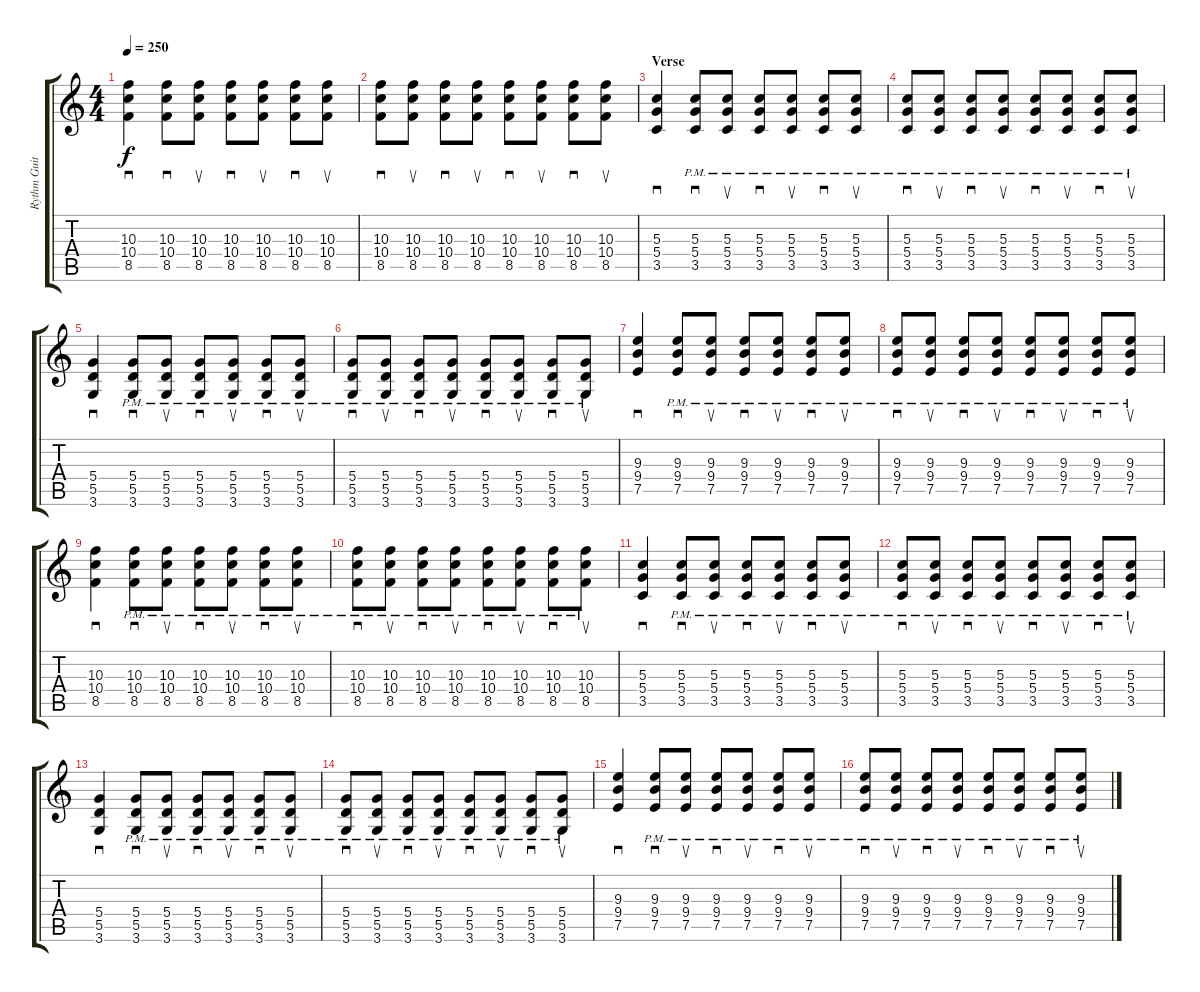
\track ("Rythm Guitar" "Rythm Guit") {instrument distortionguitar}
\staff {score tabs}
\tuning (E4 B3 G3 D3 A2 E2) {hide}
\ts (4 4)
\tempo 250
\clef g2
\ks c
(10.3 10.4 8.5).4{sd dy f} (10.3 10.4 8.5).8{sd} (10.3 10.4 8.5).8{su} (10.3 10.4 8.5).8{sd} (10.3 10.4 8.5).8{su} (10.3 10.4 8.5).8{sd} (10.3 10.4 8.5).8{su} |
(10.3 10.4 8.5).8{sd} (10.3 10.4 8.5).8{su} (10.3 10.4 8.5).8{sd} (10.3 10.4 8.5).8{su} (10.3 10.4 8.5).8{sd} (10.3 10.4 8.5).8{su} (10.3 10.4 8.5).8{sd} (10.3 10.4 8.5).8{su} |
\section ("" "Verse")
(5.3 5.4 3.5).4{sd} (5.3{pm} 5.4{pm} 3.5{pm}).8{sd} (5.3{pm} 5.4{pm} 3.5{pm}).8{su} (5.3{pm} 5.4{pm} 3.5{pm}).8{sd} (5.3{pm} 5.4{pm} 3.5{pm}).8{su} (5.3{pm} 5.4{pm} 3.5{pm}).8{sd} (5.3{pm} 5.4{pm} 3.5{pm}).8{su} |
(5.3{pm} 5.4{pm} 3.5{pm}).8{sd} (5.3{pm} 5.4{pm} 3.5{pm}).8{su} (5.3{pm} 5.4{pm} 3.5{pm}).8{sd} (5.3{pm} 5.4{pm} 3.5{pm}).8{su} (5.3{pm} 5.4{pm} 3.5{pm}).8{sd} (5.3{pm} 5.4{pm} 3.5{pm}).8{su} (5.3{pm} 5.4{pm} 3.5{pm}).8{sd} (5.3{pm} 5.4{pm} 3.5{pm}).8{su} |
(5.4 5.5 3.6).4{sd} (5.4{pm} 5.5{pm} 3.6).8{sd} (5.4{pm} 5.5{pm} 3.6).8{su} (5.4{pm} 5.5{pm} 3.6).8{sd} (5.4{pm} 5.5{pm} 3.6).8{su} (5.4{pm} 5.5{pm} 3.6).8{sd} (5.4{pm} 5.5{pm} 3.6).8{su} |
(5.4{pm} 5.5{pm} 3.6).8{sd} (5.4{pm} 5.5{pm} 3.6).8{su} (5.4{pm} 5.5{pm} 3.6).8{sd} (5.4{pm} 5.5{pm} 3.6).8{su} (5.4{pm} 5.5{pm} 3.6).8{sd} (5.4{pm} 5.5{pm} 3.6).8{su} (5.4{pm} 5.5{pm} 3.6).8{sd} (5.4{pm} 5.5{pm} 3.6).8{su} |
(9.3 9.4 7.5).4{sd} (9.3{pm} 9.4{pm} 7.5{pm}).8{sd} (9.3{pm} 9.4{pm} 7.5{pm}).8{su} (9.3{pm} 9.4{pm} 7.5{pm}).8{sd} (9.3{pm} 9.4{pm} 7.5{pm}).8{su} (9.3{pm} 9.4{pm} 7.5{pm}).8{sd} (9.3{pm} 9.4{pm} 7.5{pm}).8{su} |
(9.3{pm} 9.4{pm} 7.5{pm}).8{sd} (9.3{pm} 9.4{pm} 7.5{pm}).8{su} (9.3{pm} 9.4{pm} 7.5{pm}).8{sd} (9.3{pm} 9.4{pm} 7.5{pm}).8{su} (9.3{pm} 9.4{pm} 7.5{pm}).8{sd} (9.3{pm} 9.4{pm} 7.5{pm}).8{su} (9.3{pm} 9.4{pm} 7.5{pm}).8{sd} (9.3{pm} 9.4{pm} 7.5{pm}).8{su} |
(10.3 10.4 8.5).4{sd} (10.3{pm} 10.4{pm} 8.5{pm}).8{sd} (10.3{pm} 10.4{pm} 8.5{pm}).8{su} (10.3{pm} 10.4{pm} 8.5{pm}).8{sd} (10.3{pm} 10.4{pm} 8.5{pm}).8{su} (10.3{pm} 10.4{pm} 8.5{pm}).8{sd} (10.3{pm} 10.4{pm} 8.5{pm}).8{su} |
(10.3{pm} 10.4{pm} 8.5{pm}).8{sd} (10.3{pm} 10.4{pm} 8.5{pm}).8{su} (10.3{pm} 10.4{pm} 8.5{pm}).8{sd} (10.3{pm} 10.4{pm} 8.5{pm}).8{su} (10.3{pm} 10.4{pm} 8.5{pm}).8{sd} (10.3{pm} 10.4{pm} 8.5{pm}).8{su} (10.3{pm} 10.4{pm} 8.5{pm}).8{sd} (10.3{pm} 10.4{pm} 8.5{pm}).8{su} |
(5.3 5.4 3.5).4{sd} (5.3{pm} 5.4{pm} 3.5{pm}).8{sd} (5.3{pm} 5.4{pm} 3.5{pm}).8{su} (5.3{pm} 5.4{pm} 3.5{pm}).8{sd} (5.3{pm} 5.4{pm} 3.5{pm}).8{su} (5.3{pm} 5.4{pm} 3.5{pm}).8{sd} (5.3{pm} 5.4{pm} 3.5{pm}).8{su} |
(5.3{pm} 5.4{pm} 3.5{pm}).8{sd} (5.3{pm} 5.4{pm} 3.5{pm}).8{su} (5.3{pm} 5.4{pm} 3.5{pm}).8{sd} (5.3{pm} 5.4{pm} 3.5{pm}).8{su} (5.3{pm} 5.4{pm} 3.5{pm}).8{sd} (5.3{pm} 5.4{pm} 3.5{pm}).8{su} (5.3{pm} 5.4{pm} 3.5{pm}).8{sd} (5.3{pm} 5.4{pm} 3.5{pm}).8{su} |
(5.4 5.5 3.6).4{sd} (5.4{pm} 5.5{pm} 3.6).8{sd} (5.4{pm} 5.5{pm} 3.6).8{su} (5.4{pm} 5.5{pm} 3.6).8{sd} (5.4{pm} 5.5{pm} 3.6).8{su} (5.4{pm} 5.5{pm} 3.6).8{sd} (5.4{pm} 5.5{pm} 3.6).8{su} |
(5.4{pm} 5.5{pm} 3.6).8{sd} (5.4{pm} 5.5{pm} 3.6).8{su} (5.4{pm} 5.5{pm} 3.6).8{sd} (5.4{pm} 5.5{pm} 3.6).8{su} (5.4{pm} 5.5{pm} 3.6).8{sd} (5.4{pm} 5.5{pm} 3.6).8{su} (5.4{pm} 5.5{pm} 3.6).8{sd} (5.4{pm} 5.5{pm} 3.6).8{su} |
(9.3 9.4 7.5).4{sd} (9.3{pm} 9.4{pm} 7.5{pm}).8{sd} (9.3{pm} 9.4{pm} 7.5{pm}).8{su} (9.3{pm} 9.4{pm} 7.5{pm}).8{sd} (9.3{pm} 9.4{pm} 7.5{pm}).8{su} (9.3{pm} 9.4{pm} 7.5{pm}).8{sd} (9.3{pm} 9.4{pm} 7.5{pm}).8{su} |
(9.3{pm} 9.4{pm} 7.5{pm}).8{sd} (9.3{pm} 9.4{pm} 7.5{pm}).8{su} (9.3{pm} 9.4{pm} 7.5{pm}).8{sd} (9.3{pm} 9.4{pm} 7.5{pm}).8{su} (9.3{pm} 9.4{pm} 7.5{pm}).8{sd} (9.3{pm} 9.4{pm} 7.5{pm}).8{su} (9.3{pm} 9.4{pm} 7.5{pm}).8{sd} (9.3{pm} 9.4{pm} 7.5{pm}).8{su}
